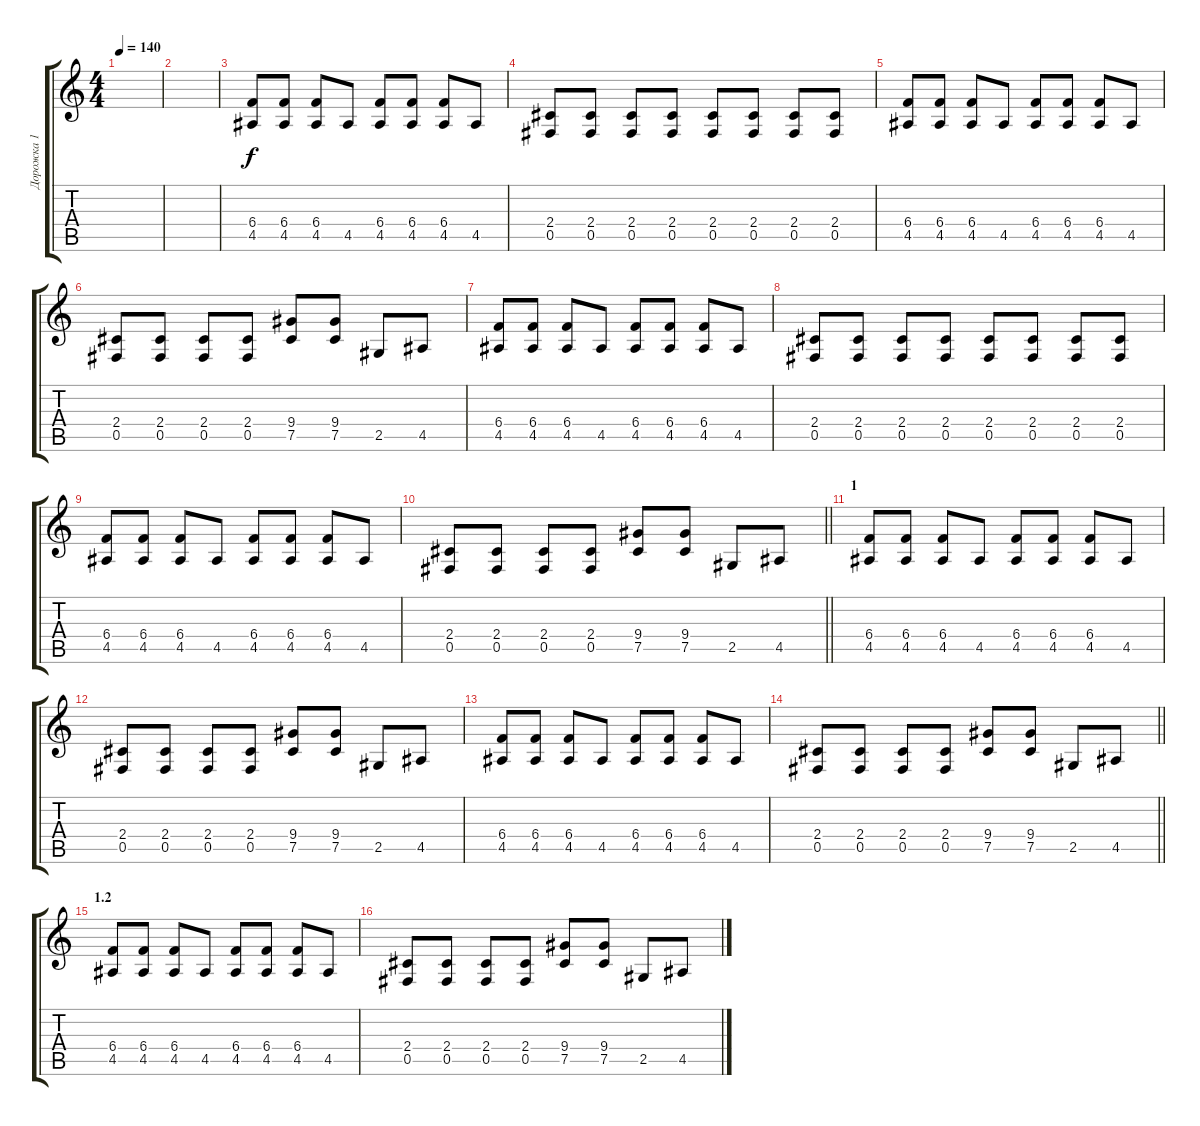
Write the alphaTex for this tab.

\track ("Дорожка 1" "Дорожка 1") {instrument distortionguitar}
\staff {score tabs}
\tuning (Db4 Ab3 E3 B2 Gb2 B1) {hide}
\ts (4 4)
\tempo 140
\clef g2
\ks c
|
|
(6.4 4.5).8 (6.4 4.5).8 (6.4 4.5).8 4.5.8 (6.4 4.5).8 (6.4 4.5).8 (6.4 4.5).8 4.5.8 |
(2.4 0.5).8 (2.4 0.5).8 (2.4 0.5).8 (2.4 0.5).8 (2.4 0.5).8 (2.4 0.5).8 (2.4 0.5).8 (2.4 0.5).8 |
(6.4 4.5).8 (6.4 4.5).8 (6.4 4.5).8 4.5.8 (6.4 4.5).8 (6.4 4.5).8 (6.4 4.5).8 4.5.8 |
(2.4 0.5).8 (2.4 0.5).8 (2.4 0.5).8 (2.4 0.5).8 (9.4 7.5).8 (9.4 7.5).8 2.5.8 4.5.8 |
(6.4 4.5).8 (6.4 4.5).8 (6.4 4.5).8 4.5.8 (6.4 4.5).8 (6.4 4.5).8 (6.4 4.5).8 4.5.8 |
(2.4 0.5).8 (2.4 0.5).8 (2.4 0.5).8 (2.4 0.5).8 (2.4 0.5).8 (2.4 0.5).8 (2.4 0.5).8 (2.4 0.5).8 |
(6.4 4.5).8 (6.4 4.5).8 (6.4 4.5).8 4.5.8 (6.4 4.5).8 (6.4 4.5).8 (6.4 4.5).8 4.5.8 |
\barLineRight lightlight
(2.4 0.5).8 (2.4 0.5).8 (2.4 0.5).8 (2.4 0.5).8 (9.4 7.5).8 (9.4 7.5).8 2.5.8 4.5.8 |
\section ("" "1")
(6.4 4.5).8 (6.4 4.5).8 (6.4 4.5).8 4.5.8 (6.4 4.5).8 (6.4 4.5).8 (6.4 4.5).8 4.5.8 |
(2.4 0.5).8 (2.4 0.5).8 (2.4 0.5).8 (2.4 0.5).8 (9.4 7.5).8 (9.4 7.5).8 2.5.8 4.5.8 |
(6.4 4.5).8 (6.4 4.5).8 (6.4 4.5).8 4.5.8 (6.4 4.5).8 (6.4 4.5).8 (6.4 4.5).8 4.5.8 |
\barLineRight lightlight
(2.4 0.5).8 (2.4 0.5).8 (2.4 0.5).8 (2.4 0.5).8 (9.4 7.5).8 (9.4 7.5).8 2.5.8 4.5.8 |
\section ("" "1.2")
(6.4 4.5).8 (6.4 4.5).8 (6.4 4.5).8 4.5.8 (6.4 4.5).8 (6.4 4.5).8 (6.4 4.5).8 4.5.8 |
(2.4 0.5).8 (2.4 0.5).8 (2.4 0.5).8 (2.4 0.5).8 (9.4 7.5).8 (9.4 7.5).8 2.5.8 4.5.8
